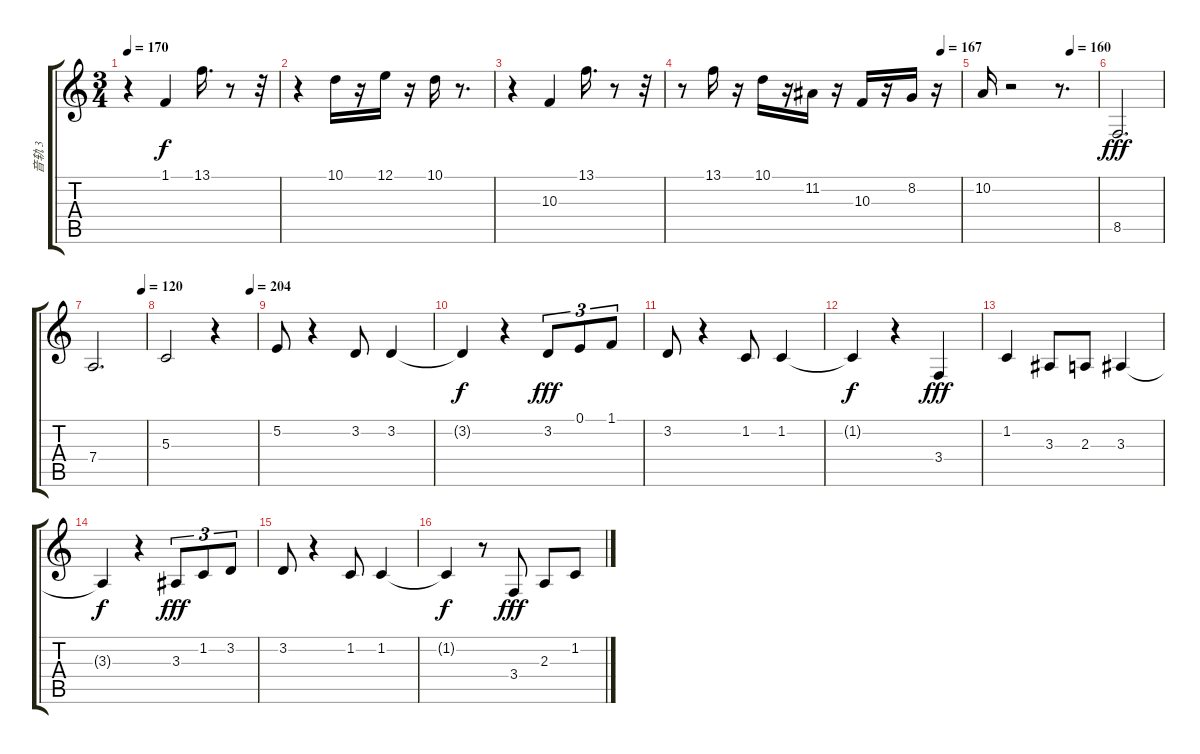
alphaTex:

\track ("音轨 3" "音轨 3") {instrument stringensemble1}
\staff {score tabs}
\tuning (E4 B3 G3 D3 A2 E2) {hide}
\ts (3 4)
\tempo 170
\clef g2
\ks c
r.4{dy f} 1.1.4 13.1.16{d} r.8 r.32 |
r.4 10.1.16 r.16 12.1.16 r.16 10.1.16 r.8{d} |
r.4 10.3.4 13.1.16{d} r.8 r.32 |
\tempo (167 0.9305555555555556)
r.8 13.1.16 r.16 10.1.16 r.16 11.2.16 r.16 10.3.16 r.16 8.2.16 r.16 |
\tempo (160 0.7638888888888888)
10.2.16 r.2 r.8{d} |
8.5.2{d dy fff} |
\tempo (120 0.9305555555555556)
7.4.2{d} |
\tempo (204 0.9305555555555556)
5.3.2 r.4 |
5.2.8 r.4 3.2.8 3.2.4 |
3.2{t}.4{dy f} r.4 3.2.8{tu (3 2) dy fff} 0.1.8{tu (3 2)} 1.1.8{tu (3 2)} |
3.2.8 r.4 1.2.8 1.2.4 |
1.2{t}.4{dy f} r.4 3.4.4{dy fff} |
1.2.4 3.3.8 2.3.8 3.3.4 |
3.3{t}.4{dy f} r.4 3.3.8{tu (3 2) dy fff} 1.2.8{tu (3 2)} 3.2.8{tu (3 2)} |
3.2.8 r.4 1.2.8 1.2.4 |
1.2{t}.4{dy f} r.8 3.4.8{dy fff} 2.3.8 1.2.8
